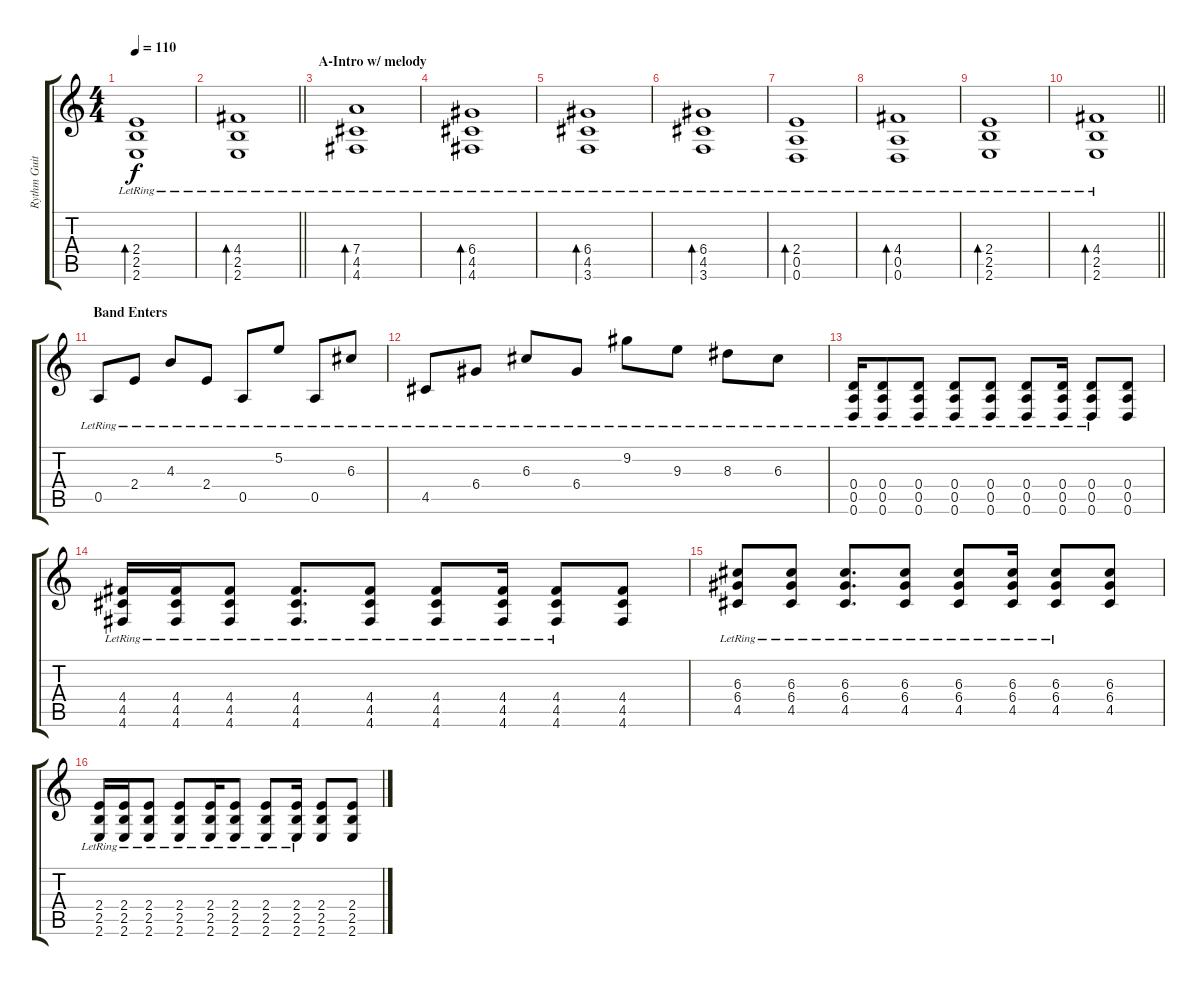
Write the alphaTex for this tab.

\track ("Rythm Guitar" "Rythm Guit") {instrument distortionguitar}
\staff {score tabs}
\tuning (E4 B3 G3 D3 A2 D2) {hide}
\ts (4 4)
\tempo 110
\clef g2
\ks c
(2.4{lr} 2.5{lr} 2.6{lr}).1{bd 60 dy f} |
\barLineRight lightlight
(4.4{lr} 2.5{lr} 2.6{lr}).1{bd 60} |
\section ("" "A-Intro w/ melody")
(7.4{lr} 4.5{lr} 4.6{lr}).1{bd 60} |
(6.4{lr} 4.5{lr} 4.6{lr}).1{bd 60} |
(6.4{lr} 4.5{lr} 3.6{lr}).1{bd 60} |
(6.4{lr} 4.5{lr} 3.6{lr}).1{bd 60} |
(2.4{lr} 0.5{lr} 0.6{lr}).1{bd 60} |
(4.4{lr} 0.5{lr} 0.6{lr}).1{bd 60} |
(2.4{lr} 2.5{lr} 2.6{lr}).1{bd 60} |
\barLineRight lightlight
(4.4{lr} 2.5{lr} 2.6{lr}).1{bd 60} |
\section ("" "Band Enters")
0.5{lr}.8 2.4{lr}.8 4.3{lr}.8 2.4{lr}.8 0.5{lr}.8 5.2{lr}.8 0.5{lr}.8 6.3{lr}.8 |
4.5{lr}.8 6.4{lr}.8 6.3{lr}.8 6.4{lr}.8 9.2{lr}.8 9.3{lr}.8 8.3{lr}.8 6.3{lr}.8 |
(0.4{lr} 0.5{lr} 0.6{lr}).16{volume 16 balance 16 instrument distortionguitar} (0.4{lr} 0.5{lr} 0.6{lr}).8 (0.4{lr} 0.5{lr} 0.6{lr}).8 (0.4{lr} 0.5{lr} 0.6{lr}).8 (0.4{lr} 0.5{lr} 0.6{lr}).8 (0.4{lr} 0.5{lr} 0.6{lr}).8 (0.4{lr} 0.5{lr} 0.6{lr}).16 (0.4{lr} 0.5{lr} 0.6{lr}).8 (0.4 0.5 0.6).8 |
(4.4 4.5{lr} 4.6{lr}).16 (4.4 4.5{lr} 4.6{lr}).16 (4.4 4.5{lr} 4.6{lr}).8 (4.4{lr} 4.5{lr} 4.6{lr}).8{d} (4.4 4.5{lr} 4.6{lr}).8 (4.4 4.5{lr} 4.6{lr}).8 (4.4 4.5{lr} 4.6{lr}).16 (4.4 4.5{lr} 4.6{lr}).8 (4.4 4.5 4.6).8 |
(6.3{lr} 6.4{lr} 4.5{lr}).8 (6.3{lr} 6.4{lr} 4.5{lr}).8 (6.3{lr} 6.4{lr} 4.5{lr}).8{d} (6.3{lr} 6.4{lr} 4.5{lr}).8 (6.3{lr} 6.4{lr} 4.5{lr}).8 (6.3{lr} 6.4{lr} 4.5{lr}).16 (6.3{lr} 6.4{lr} 4.5{lr}).8 (6.3 6.4 4.5).8 |
(2.4{lr} 2.5{lr} 2.6{lr}).16 (2.4{lr} 2.5{lr} 2.6{lr}).16 (2.4{lr} 2.5{lr} 2.6{lr}).8 (2.4{lr} 2.5{lr} 2.6{lr}).8 (2.4{lr} 2.5{lr} 2.6{lr}).16 (2.4{lr} 2.5{lr} 2.6{lr}).8 (2.4{lr} 2.5{lr} 2.6{lr}).8 (2.4{lr} 2.5{lr} 2.6{lr}).16 (2.4 2.5 2.6).8 (2.4 2.5 2.6).8
